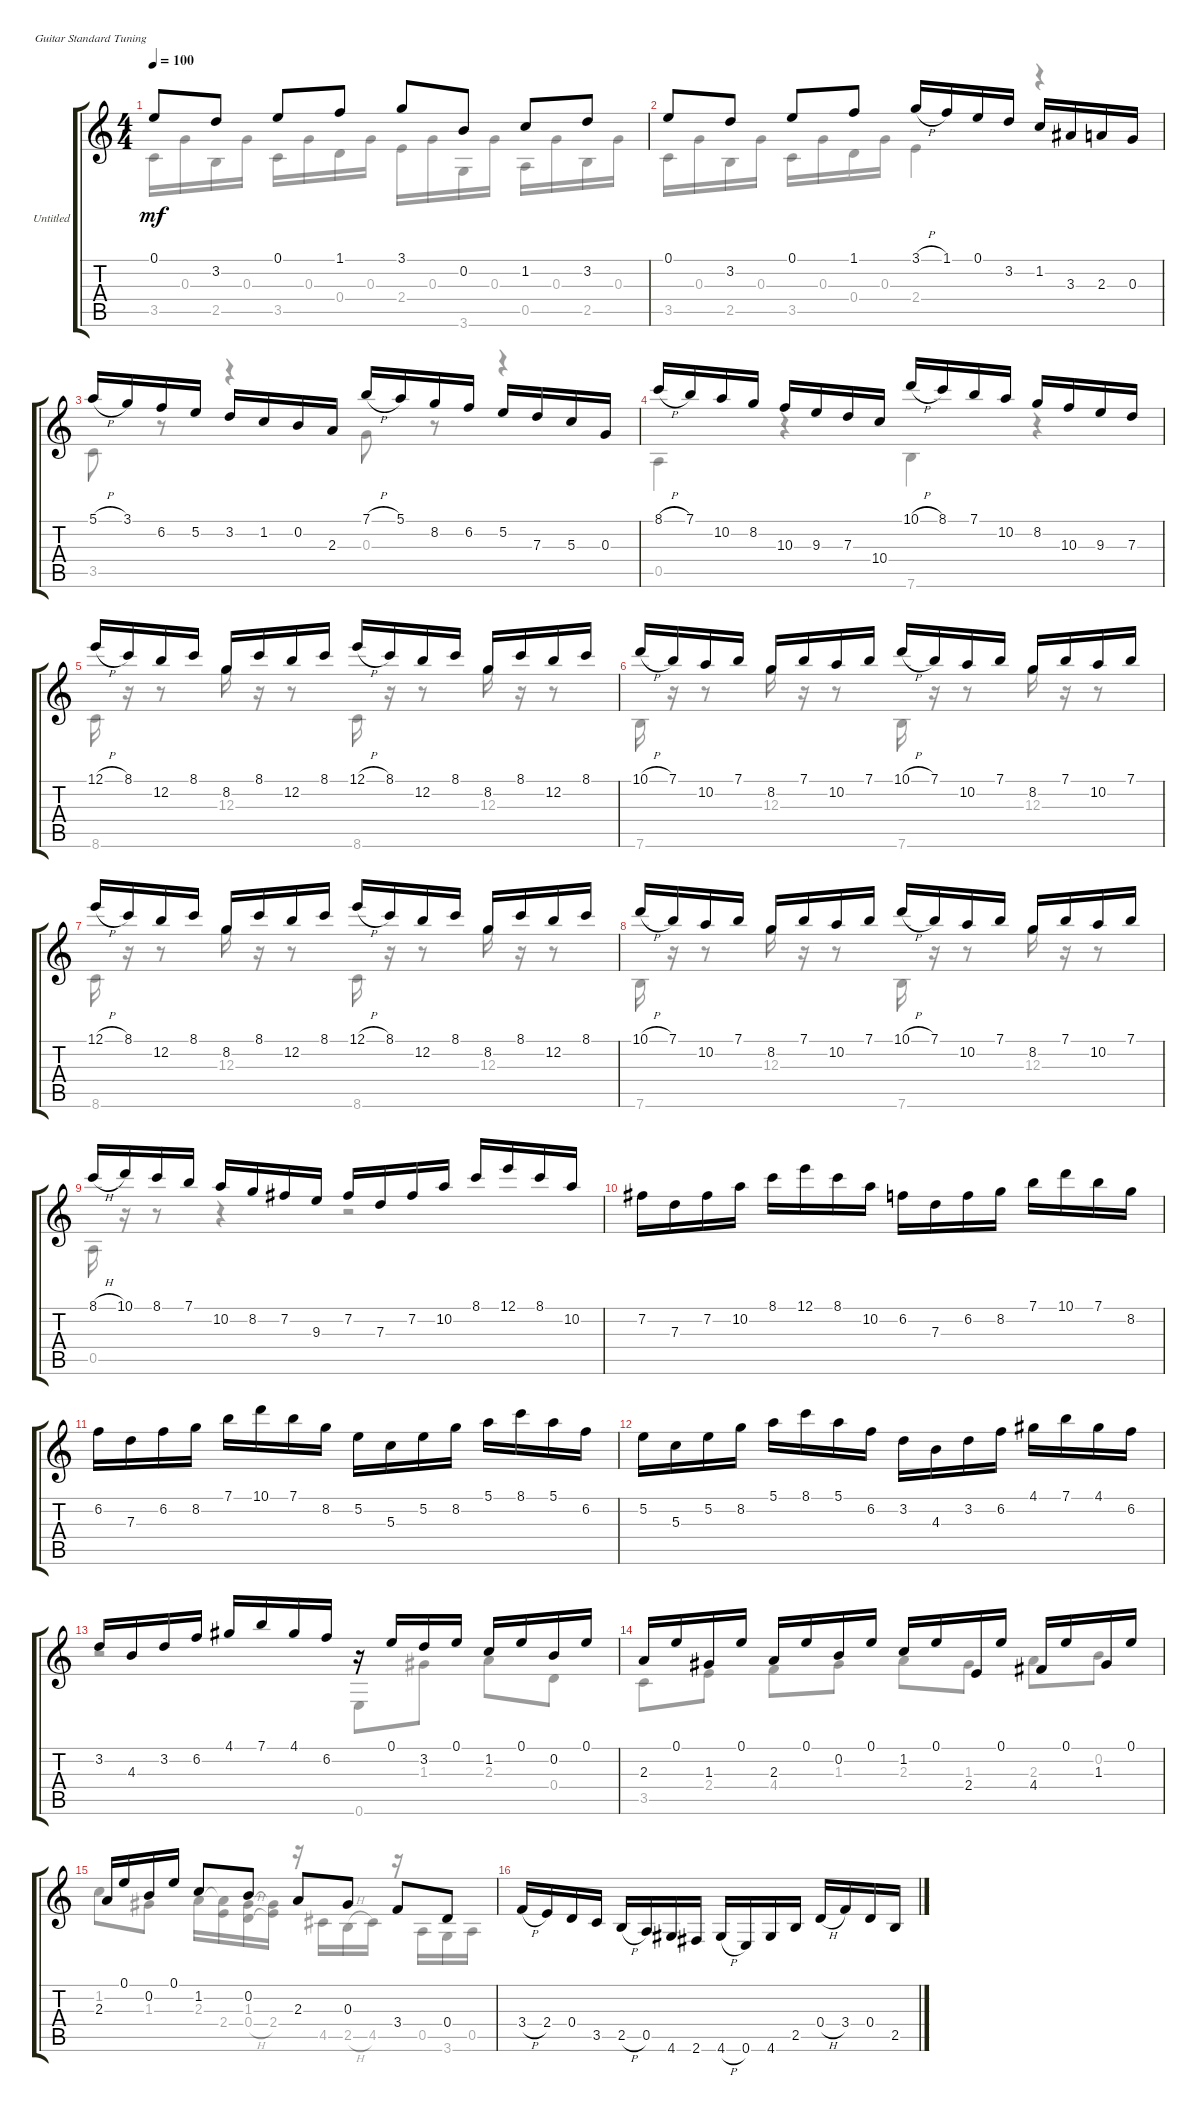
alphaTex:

\bracketExtendMode groupsimilarinstruments
\firstSystemTrackNameOrientation horizontal
\otherSystemsTrackNameOrientation horizontal
\track ("Untitled" "Untitled") {instrument acousticguitarnylon}
\staff {score tabs}
\tuning (E4 B3 G3 D3 A2 E2)
\voice
\ts (4 4)
\tempo 100
\clef g2
\ks c
0.1.8{dy mf} 3.2.8 0.1.8 1.1.8 3.1.8 0.2.8 1.2.8 3.2.8 |
0.1.8 3.2.8 0.1.8 1.1.8 3.1{h}.16 1.1.16 0.1.16 3.2.16 1.2.16 3.3.16 2.3.16 0.3.16 |
5.1{h}.16 3.1.16 6.2.16 5.2.16 3.2.16 1.2.16 0.2.16 2.3.16 7.1{h}.16 5.1.16 8.2.16 6.2.16 5.2.16 7.3.16 5.3.16 0.3.16 |
8.1{h}.16 7.1.16 10.2.16 8.2.16 10.3.16 9.3.16 7.3.16 10.4.16 10.1{h}.16 8.1.16 7.1.16 10.2.16 8.2.16 10.3.16 9.3.16 7.3.16 |
12.1{h}.16 8.1.16 12.2.16 8.1.16 8.2.16 8.1.16 12.2.16 8.1.16 12.1{h}.16 8.1.16 12.2.16 8.1.16 8.2.16 8.1.16 12.2.16 8.1.16 |
10.1{h}.16 7.1.16 10.2.16 7.1.16 8.2.16 7.1.16 10.2.16 7.1.16 10.1{h}.16 7.1.16 10.2.16 7.1.16 8.2.16 7.1.16 10.2.16 7.1.16 |
12.1{h}.16 8.1.16 12.2.16 8.1.16 8.2.16 8.1.16 12.2.16 8.1.16 12.1{h}.16 8.1.16 12.2.16 8.1.16 8.2.16 8.1.16 12.2.16 8.1.16 |
10.1{h}.16 7.1.16 10.2.16 7.1.16 8.2.16 7.1.16 10.2.16 7.1.16 10.1{h}.16 7.1.16 10.2.16 7.1.16 8.2.16 7.1.16 10.2.16 7.1.16 |
8.1{h}.16 10.1.16 8.1.16 7.1.16 10.2.16 8.2.16 7.2.16 9.3.16 7.2.16 7.3.16 7.2.16 10.2.16 8.1.16 12.1.16 8.1.16 10.2.16 |
7.2.16 7.3.16 7.2.16 10.2.16 8.1.16 12.1.16 8.1.16 10.2.16 6.2.16 7.3.16 6.2.16 8.2.16 7.1.16 10.1.16 7.1.16 8.2.16 |
6.2.16 7.3.16 6.2.16 8.2.16 7.1.16 10.1.16 7.1.16 8.2.16 5.2.16 5.3.16 5.2.16 8.2.16 5.1.16 8.1.16 5.1.16 6.2.16 |
5.2.16 5.3.16 5.2.16 8.2.16 5.1.16 8.1.16 5.1.16 6.2.16 3.2.16 4.3.16 3.2.16 6.2.16 4.1.16 7.1.16 4.1.16 6.2.16 |
3.2.16 4.3.16 3.2.16 6.2.16 4.1.16 7.1.16 4.1.16 6.2.16 r.16 0.1.16 3.2.16 0.1.16 1.2.16 0.1.16 0.2.16 0.1.16 |
2.3.16 0.1.16 1.3.16 0.1.16 2.3.16 0.1.16 0.2.16 0.1.16 1.2.16 0.1.16 2.4.16 0.1.16 4.4.16 0.1.16 1.3.16 0.1.16 |
2.3.16 0.1.16 0.2.16 0.1.16 1.2.8 0.2.8 2.3.8 0.3.8 3.4.8 0.4.8 |
3.4{h}.16 2.4.16 0.4.16 3.5.16 2.5{h}.16 0.5.16 4.6.16 2.6.16 4.6{h}.16 0.6.16 4.6.16 2.5.16 0.4{h}.16 3.4.16 0.4.16 2.5.16
\voice
\clef g2
\ottava regular
\simile none
\ks c
3.5.16{dy mf} 0.3.16 2.5.16 0.3.16 3.5.16 0.3.16 0.4.16 0.3.16 2.4.16 0.3.16 3.6.16 0.3.16 0.5.16 0.3.16 2.5.16 0.3.16 |
3.5.16 0.3.16 2.5.16 0.3.16 3.5.16 0.3.16 0.4.16 0.3.16 2.4.4 r.4 |
3.5.8 r.8 r.4 0.3.8 r.8 r.4 |
0.5.4 r.4 7.6.4 r.4 |
8.6.16 r.16 r.8 12.3.16 r.16 r.8 8.6.16 r.16 r.8 12.3.16 r.16 r.8 |
7.6.16 r.16 r.8 12.3.16 r.16 r.8 7.6.16 r.16 r.8 12.3.16 r.16 r.8 |
8.6.16 r.16 r.8 12.3.16 r.16 r.8 8.6.16 r.16 r.8 12.3.16 r.16 r.8 |
7.6.16 r.16 r.8 12.3.16 r.16 r.8 7.6.16 r.16 r.8 12.3.16 r.16 r.8 |
0.5.16 r.16 r.8 r.4 r.2 |
|
|
|
r.2 0.6.8 1.3.8 2.3.8 0.4.8 |
3.5.8 2.4.8 4.4.8 1.3.8 2.3.8 1.3.8 2.3.8 0.2.8 |
1.2.8 1.3.8 2.3.16 (2.3{t} 2.4).16 (1.3 0.4{h}).16 (1.3{t} 2.4).16 r.16 4.5.16 2.5{h}.16 4.5.16 r.16 0.5.16 3.6.16 0.5.16 |
